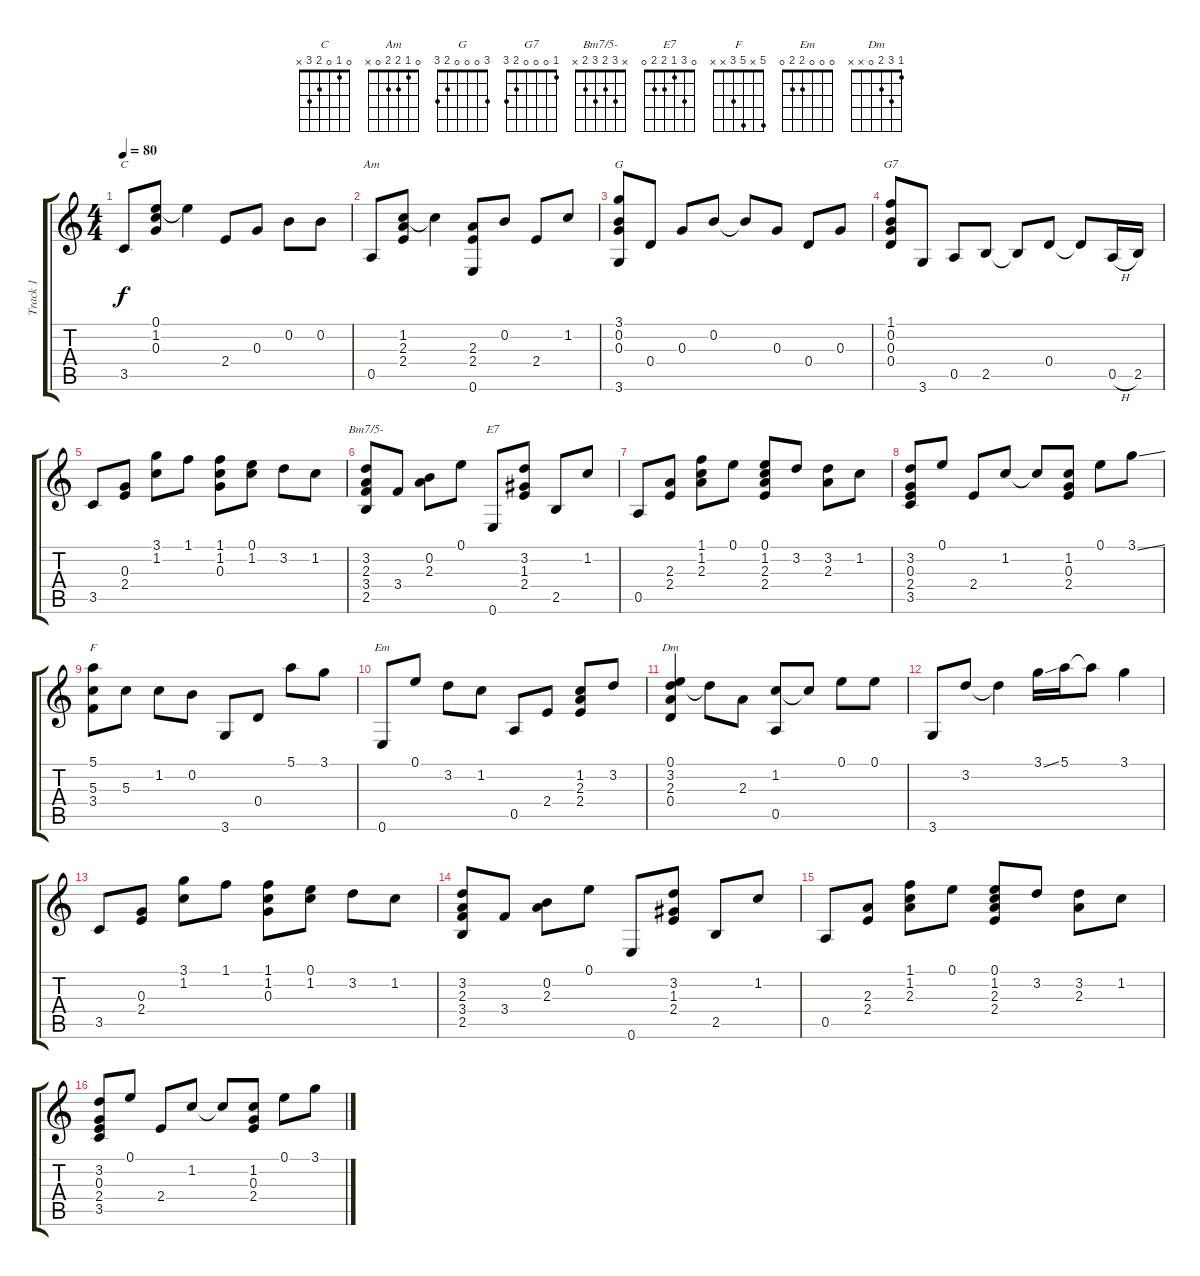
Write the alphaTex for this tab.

\track ("Track 1" "Track 1") {instrument acousticguitarnylon}
\staff {score tabs}
\tuning (E4 B3 G3 D3 A2 E2) {hide}
\chord ("C" 0 1 0 2 3 x)
\chord ("Am" 0 1 2 2 0 x)
\chord ("G" 3 0 0 0 2 3)
\chord ("G7" 1 0 0 0 2 3)
\chord ("Bm7/5-" x 3 2 3 2 x)
\chord ("E7" 0 3 1 2 2 0)
\chord ("F" 5 x 5 3 x x)
\chord ("Em" 0 0 0 2 2 0)
\chord ("Dm" 1 3 2 0 x x)
\ts (4 4)
\tempo 80
\clef g2
\ks c
3.5.8{ch "C" dy f} (0.1 1.2 0.3).8 0.1{t}.4 2.4.8 0.3.8 0.2.8 0.2.8 |
0.5.8{ch "Am"} (1.2 2.3 2.4).8 1.2{t}.4 (2.3 2.4 0.6).8 0.2.8 2.4.8 1.2.8 |
(3.1 0.2 0.3 3.6).8{ch "G"} 0.4.8 0.3.8 0.2.8 0.2{t}.8 0.3.8 0.4.8 0.3.8 |
(1.1 0.2 0.3 0.4).8{ch "G7"} 3.6.8 0.5.8 2.5.8 2.5{t}.8 0.4.8 0.4{t}.8 0.5{h}.16 2.5.16 |
3.5.8 (0.3 2.4).8 (3.1 1.2).8 1.1.8 (1.1 1.2 0.3).8 (0.1 1.2).8 3.2.8 1.2.8 |
(3.2 2.3 3.4 2.5).8{ch "Bm7/5-"} 3.4.8 (0.2 2.3).8 0.1.8 0.6.8{ch "E7"} (3.2 1.3 2.4).8 2.5.8 1.2.8 |
0.5.8 (2.3 2.4).8 (1.1 1.2 2.3).8 0.1.8 (0.1 1.2 2.3 2.4).8 3.2.8 (3.2 2.3).8 1.2.8 |
(3.2 0.3 2.4 3.5).8 0.1.8 2.4.8 1.2.8 1.2{t}.8 (1.2 0.3 2.4).8 0.1.8 3.1{ss}.8 |
(5.1 5.3 3.4).8{ch "F"} 5.3.8 1.2.8 0.2.8 3.6.8 0.4.8 5.1.8 3.1.8 |
0.6.8{ch "Em"} 0.1.8 3.2.8 1.2.8 0.5.8 2.4.8 (1.2 2.3 2.4).8 3.2.8 |
(0.1 3.2 2.3 0.4).4{ch "Dm"} 3.2{t}.8 2.3.8 (1.2 0.5).8 1.2{t}.8 0.1.8 0.1.8 |
3.6.8 3.2.8 3.2{t}.4 3.1{ss}.16 5.1.16 5.1{t}.8 3.1.4 |
3.5.8 (0.3 2.4).8 (3.1 1.2).8 1.1.8 (1.1 1.2 0.3).8 (0.1 1.2).8 3.2.8 1.2.8 |
(3.2 2.3 3.4 2.5).8 3.4.8 (0.2 2.3).8 0.1.8 0.6.8 (3.2 1.3 2.4).8 2.5.8 1.2.8 |
0.5.8 (2.3 2.4).8 (1.1 1.2 2.3).8 0.1.8 (0.1 1.2 2.3 2.4).8 3.2.8 (3.2 2.3).8 1.2.8 |
(3.2 0.3 2.4 3.5).8 0.1.8 2.4.8 1.2.8 1.2{t}.8 (1.2 0.3 2.4).8 0.1.8 3.1{ss}.8
